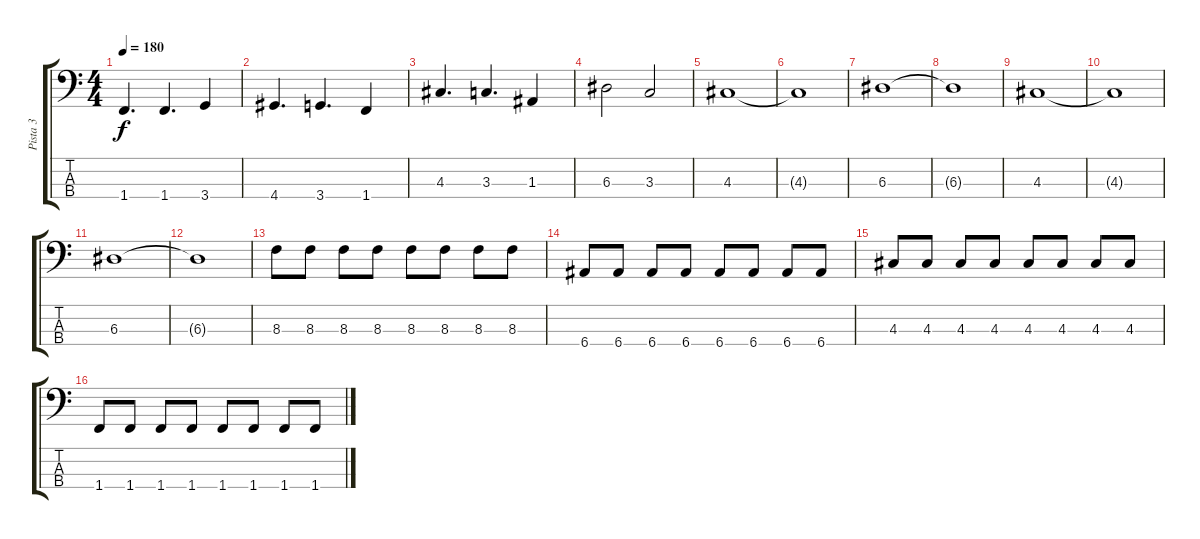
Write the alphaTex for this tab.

\track ("Pista 3" "Pista 3") {instrument electricbasspick}
\staff {score tabs}
\tuning (G2 D2 A1 E1) {hide}
\ts (4 4)
\tempo 180
\clef f4
\ks c
1.4.4{d dy f} 1.4.4{d} 3.4.4 |
4.4.4{d} 3.4.4{d} 1.4.4 |
4.3.4{d} 3.3.4{d} 1.3.4 |
6.3.2 3.3.2 |
4.3.1 |
4.3{t}.1 |
6.3.1 |
6.3{t}.1 |
4.3.1 |
4.3{t}.1 |
6.3.1 |
6.3{t}.1 |
8.3.8 8.3.8 8.3.8 8.3.8 8.3.8 8.3.8 8.3.8 8.3.8 |
6.4.8 6.4.8 6.4.8 6.4.8 6.4.8 6.4.8 6.4.8 6.4.8 |
4.3.8 4.3.8 4.3.8 4.3.8 4.3.8 4.3.8 4.3.8 4.3.8 |
1.4.8 1.4.8 1.4.8 1.4.8 1.4.8 1.4.8 1.4.8 1.4.8
